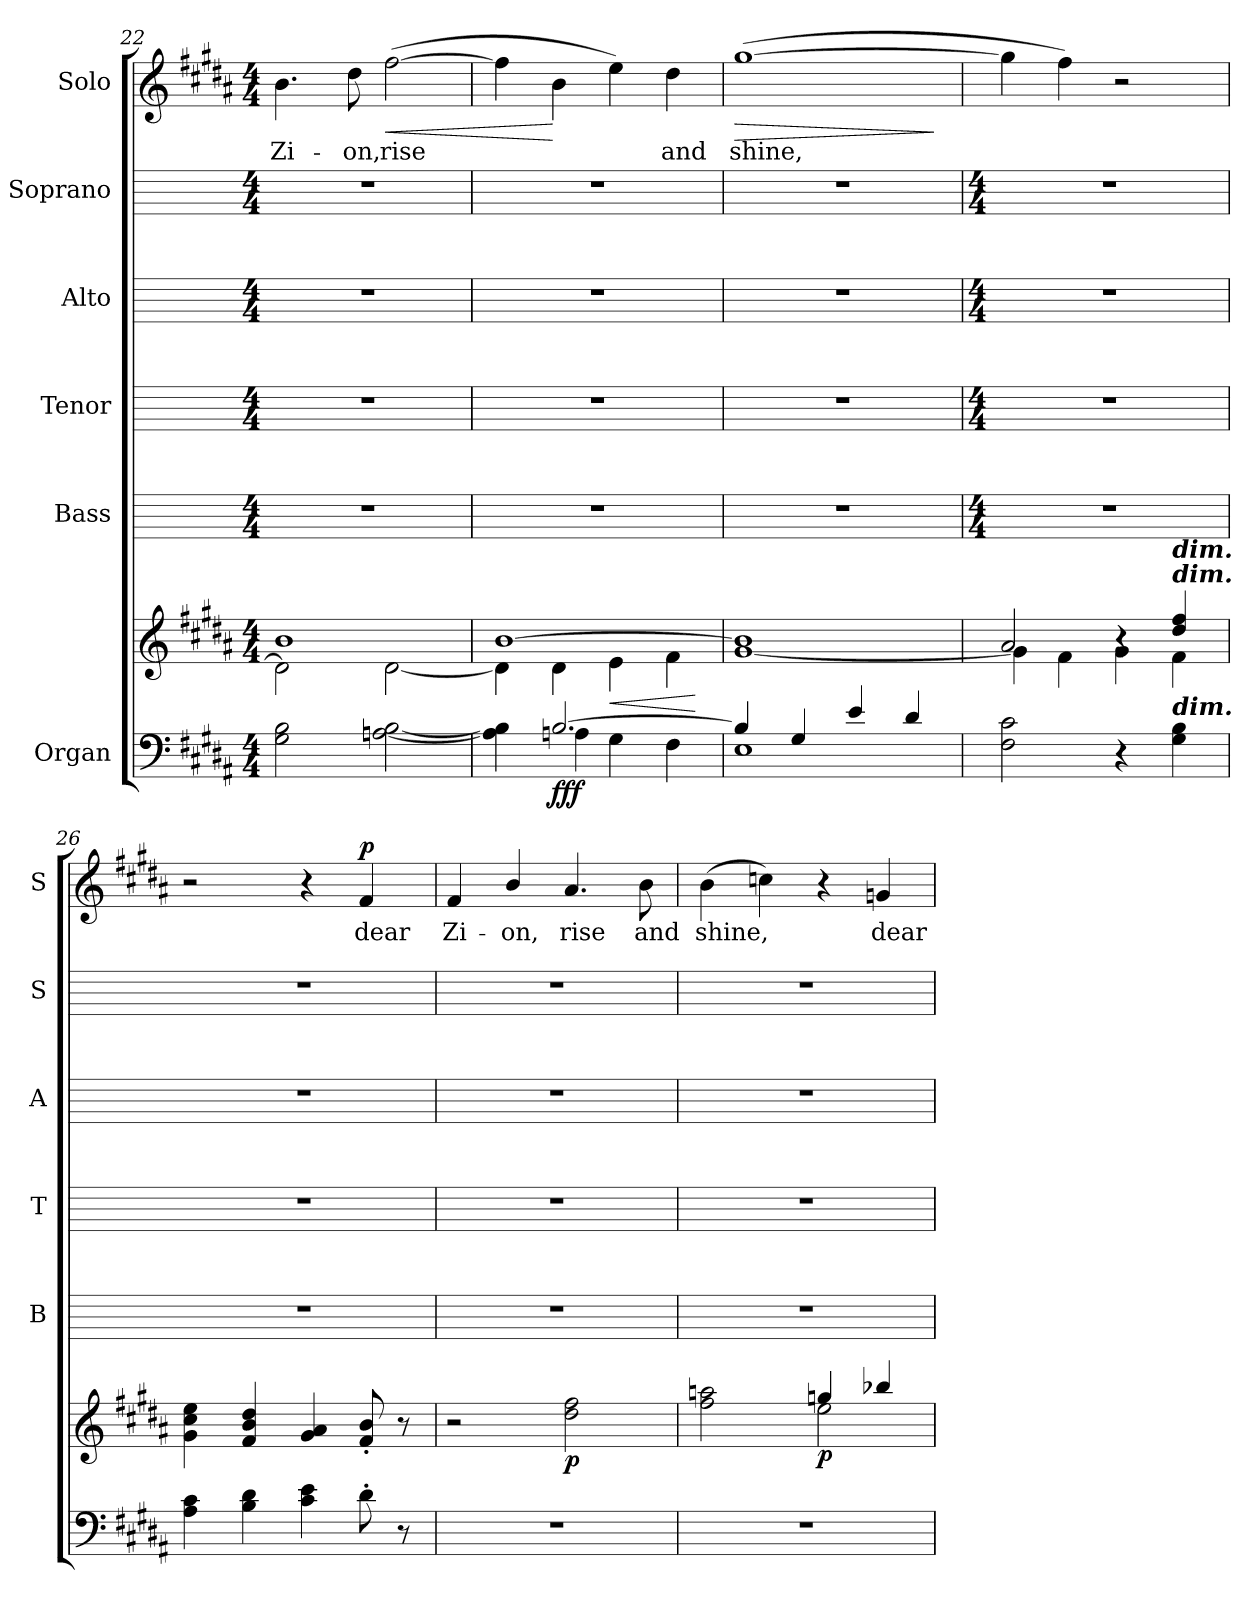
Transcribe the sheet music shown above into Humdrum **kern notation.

**kern	**kern	**dynam	**kern	**kern	**kern	**kern	**kern	**text	**dynam
*part6	*part6	*part6	*part5	*part4	*part3	*part2	*part1	*part1	*part1
*staff7	*staff6	*staff6/7	*staff5	*staff4	*staff3	*staff2	*staff1	*staff1	*staff1
*I"Organ	*	*	*I"Bass	*I"Tenor	*I"Alto	*I"Soprano	*I"Solo	*	*
*	*	*	*I'B	*I'T	*I'A	*I'S	*I'S	*	*
*clefF4	*clefG2	*	*	*	*	*	*clefG2	*	*
*k[f#c#g#d#a#]	*k[f#c#g#d#a#]	*	*	*	*	*	*k[f#c#g#d#a#]	*	*
*B:	*B:	*	*	*	*	*	*B:	*	*
*M4/4	*M4/4	*	*M4/4	*M4/4	*M4/4	*M4/4	*M4/4	*	*
=22	=22	=22	=22	=22	=22	=22	=22	=22	=22
*^	*^	*	*	*	*	*	*	*	*
*	*	*	*^	*	*	*	*	*	*	*	*
!	!	!	!	!	!	!	!	!	!	!	!LO:LY:b	!
1ryy	2G#\ 2B\	1b/	2d#\]	1ryy	.	1r	1r	1r	1r	4.b	Zi-	.
!	!	!	!	!	!	!	!	!	!	!	!LO:LY:b	!
.	.	.	.	.	.	.	.	.	.	8dd#	-on,	.
!	!	!	!	!	!	!	!	!	!	!	!LO:LY:b	!LO:HP:b
.	[2An\ [2B\	.	[2d#\	.	.	.	.	.	.	(>[2ff#	rise	<
=23	=23	=23	=23	=23	=23	=23	=23	=23	=23	=23	=23	=23
!	!	!	!	!	!LO:DY:b	!	!	!	!	!	!	!
4ryy	4A\] 4B\]	[1b/	4d#\]	1ryy	f	1r	1r	1r	1r	4ff#]	.	.
!	!	!	!	!	!LO:DY:b=2	!	!	!	!	!	!	!
!	!	!	!	!	!LO:DY:n=1:b=2	!	!	!	!	!	!	!
!	!	!	!	!	!LO:DY:n=2:b	!	!	!	!	!	!	!
[2.B/	4A\	.	4d#\	.	f f f	.	.	.	.	4b	.	[
!	!	!	!	!	!LO:HP:b	!	!	!	!	!	!	!
.	4G#\	.	4e\	.	<	.	.	.	.	4ee)	.	.
!	!	!	!	!	!	!	!	!	!	!	!LO:LY:b	!
.	4F#\	.	4f#\	.	.	.	.	.	.	4dd#	and	.
*v	*v	*	*	*	*	*	*	*	*	*	*	*
*	*v	*v	*v	*	*	*	*	*	*	*	*
.	.	[	.	.	.	.	.	.	.
=24	=24	=24	=24	=24	=24	=24	=24	=24	=24
*^	*^	*	*	*	*	*	*	*	*
*	*	*	*^	*	*	*	*	*	*	*	*
!	!	!	!	!	!	!	!	!	!	!	!LO:LY:b	!LO:HP:b
4B/]	1E\	1b/]	[1g#\	1ryy	.	1r	1r	1r	1r	(>[1gg#	shine,	>
4G#/	.	.	.	.	.	.	.	.	.	.	.	.
4e/	.	.	.	.	.	.	.	.	.	.	.	.
4d#/	.	.	.	.	.	.	.	.	.	.	.	.
*v	*v	*	*	*	*	*	*	*	*	*	*	*
*	*v	*v	*v	*	*	*	*	*	*	*	*
.	.	.	.	.	.	.	.	.	]
!!LO:LB:g=z
=25	=25	=25	=25	=25	=25	=25	=25	=25	=25
*	*	*	*M4/4	*M4/4	*M4/4	*M4/4	*	*	*
*	*^	*	*	*	*	*	*	*	*
*	*	*^	*	*	*	*	*	*	*	*
2F# 2c#	2a#/	4g#\]	1ryy	.	1r	1r	1r	1r	4gg#]	.	.
.	.	4f#\	.	.	.	.	.	.	4ff#)	.	.
4r	4r	4g#\	.	.	.	.	.	.	2r	.	.
!	!LO:TX:a:Bi:t=dim.	!	!	!	!	!	!	!	!	!	!
!	!LO:TX:a:Bi:t=dim.	!	!	!	!	!	!	!	!	!	!
!LO:TX:a:Bi:t=dim.	!	!	!	!	!	!	!	!	!	!	!
4G# 4B	4dd#/ 4ff#/	4f#\	.	.	.	.	.	.	.	.	.
=26	=26	=26	=26	=26	=26	=26	=26	=26	=26	=26	=26
4A# 4c#	1ryy	4g#\ 4cc#\ 4ee\	1ryy	.	1r	1r	1r	1r	2r	.	.
4B 4d#	.	4f#/ 4b/ 4dd#/	.	.	.	.	.	.	.	.	.
4c# 4e	.	4g#/ 4a#/	.	.	.	.	.	.	4r	.	.
!	!	!	!	!	!	!	!	!	!	!LO:LY:b	!LO:DY:b
8d#'	.	8f#/' 8b/'	.	.	.	.	.	.	4f#	dear	p
8r	.	8r	.	.	.	.	.	.	.	.	.
=27	=27	=27	=27	=27	=27	=27	=27	=27	=27	=27	=27
!	!	!	!	!	!	!	!	!	!	!LO:LY:b	!
1r	1ryy	2r	1ryy	.	1r	1r	1r	1r	4f#	Zi-	.
!	!	!	!	!	!	!	!	!	!	!LO:LY:b	!
.	.	.	.	.	.	.	.	.	4b/	-on,	.
!	!	!	!	!LO:DY:b	!	!	!	!	!	!LO:LY:b	!
.	.	2dd#\ 2ff#\	.	p	.	.	.	.	4.a#	rise	.
!	!	!	!	!	!	!	!	!	!	!LO:LY:b	!
.	.	.	.	.	.	.	.	.	8b	and	.
=28	=28	=28	=28	=28	=28	=28	=28	=28	=28	=28	=28
!	!	!	!	!	!	!	!	!	!	!LO:LY:b	!
1r	2ryy	2ff#\ 2aan\	1ryy	.	1r	1r	1r	1r	(>4b	shine,	.
.	.	.	.	.	.	.	.	.	4ccn)	.	.
!	!	!	!	!LO:DY:b	!	!	!	!	!	!	!
.	4ggn/	2ee\	.	p	.	.	.	.	4r	.	.
!	!	!	!	!	!	!	!	!	!	!LO:LY:b	!
.	4bb-X/	.	.	.	.	.	.	.	4gn	dear	.
*	*v	*v	*v	*	*	*	*	*	*	*	*
=	=	=	=	=	=	=	=	=	=
*-	*-	*-	*-	*-	*-	*-	*-	*-	*-
